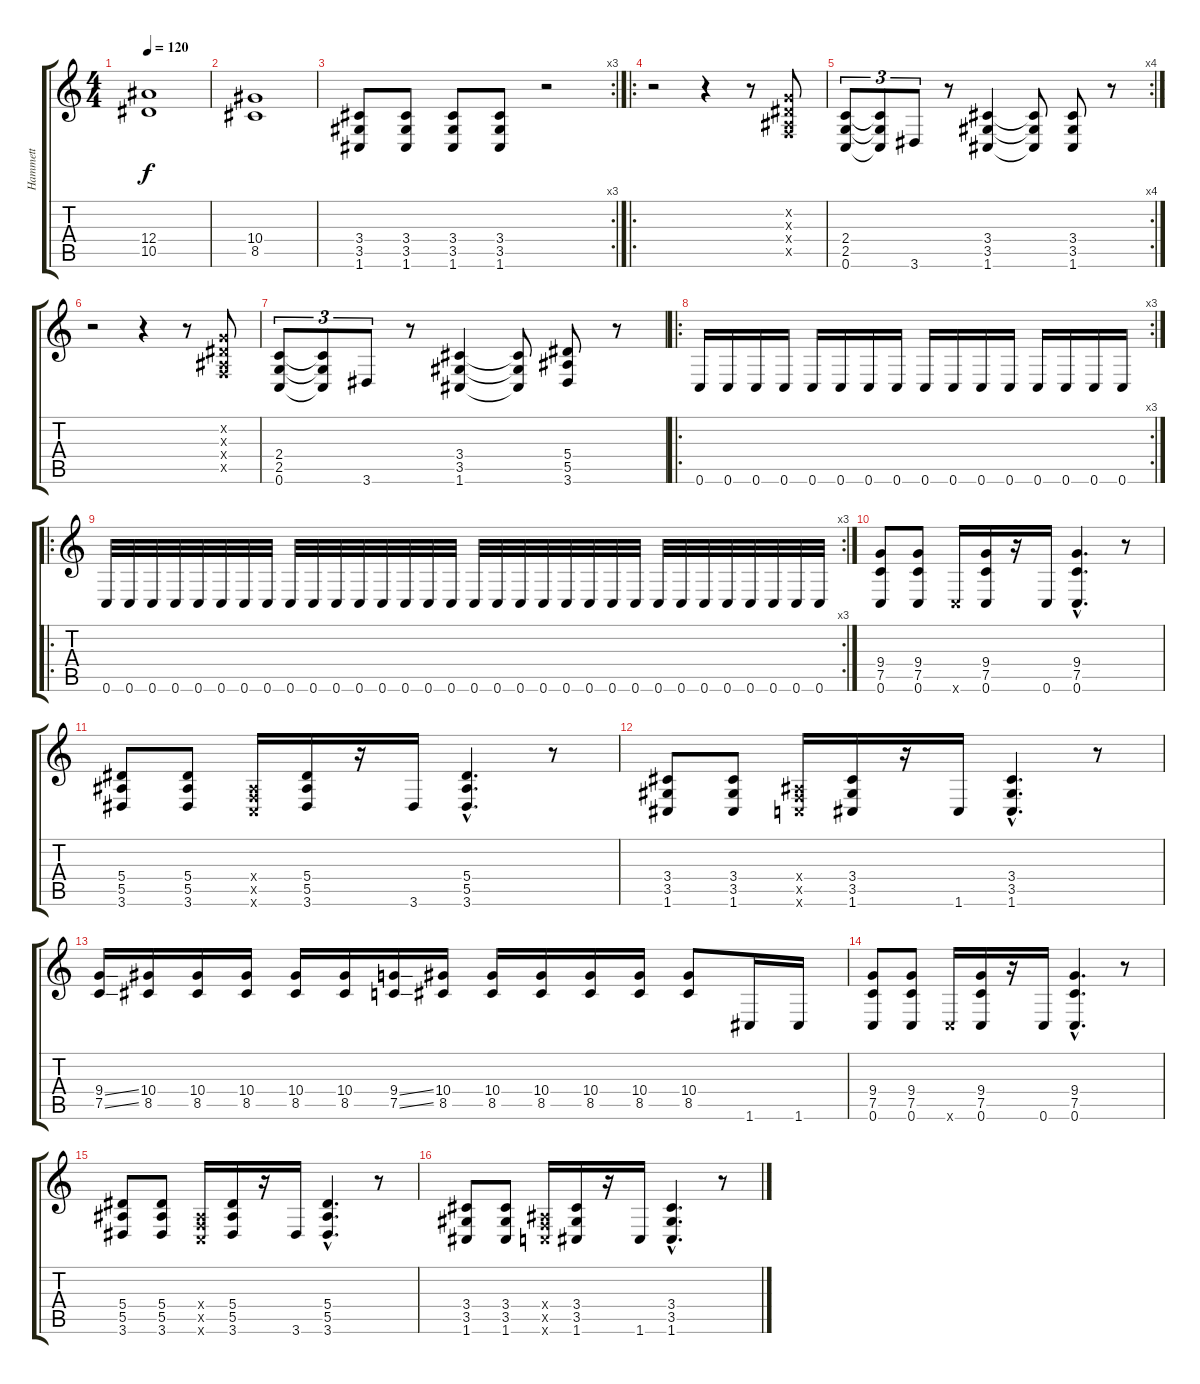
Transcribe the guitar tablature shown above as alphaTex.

\track ("Hammett" "Hammett") {instrument distortionguitar}
\staff {score tabs}
\tuning (C4 G3 Eb3 Bb2 F2 C2) {hide}
\ts (4 4)
\tempo 120
\clef g2
\ks c
(12.4 10.5).1{dy f} |
(10.4 8.5).1 |
\rc 3
(3.4 3.5 1.6).8 (3.4 3.5 1.6).8 (3.4 3.5 1.6).8 (3.4 3.5 1.6).8 r.2 |
\ro
r.2 r.4 r.8 (0.2{x} 0.3{x} 0.4{x} 0.5{x}).8 |
\rc 4
(2.4 2.5 0.6).8{tu (3 2)} (2.4{t} 2.5{t} 0.6{t}).8{tu (3 2)} 3.6.8{tu (3 2)} r.8 (3.4 3.5 1.6).4 (3.4{t} 3.5{t} 1.6{t}).8 (3.4 3.5 1.6).8 r.8 |
r.2 r.4 r.8 (0.2{x} 0.3{x} 0.4{x} 0.5{x}).8 |
(2.4 2.5 0.6).8{tu (3 2)} (2.4{t} 2.5{t} 0.6{t}).8{tu (3 2)} 3.6.8{tu (3 2)} r.8 (3.4 3.5 1.6).4 (3.4{t} 3.5{t} 1.6{t}).8 (5.4 5.5 3.6).8 r.8 |
\ro
\rc 3
0.6.16 0.6.16 0.6.16 0.6.16 0.6.16 0.6.16 0.6.16 0.6.16 0.6.16 0.6.16 0.6.16 0.6.16 0.6.16 0.6.16 0.6.16 0.6.16 |
\ro
\rc 3
0.6.32 0.6.32 0.6.32 0.6.32 0.6.32 0.6.32 0.6.32 0.6.32 0.6.32 0.6.32 0.6.32 0.6.32 0.6.32 0.6.32 0.6.32 0.6.32 0.6.32 0.6.32 0.6.32 0.6.32 0.6.32 0.6.32 0.6.32 0.6.32 0.6.32 0.6.32 0.6.32 0.6.32 0.6.32 0.6.32 0.6.32 0.6.32 |
(9.4 7.5 0.6).8 (9.4 7.5 0.6).8 0.6{x}.16 (9.4 7.5 0.6).16 r.16 0.6.16 (9.4{hac} 7.5{hac} 0.6{hac}).4{d} r.8 |
(5.4 5.5 3.6).8 (5.4 5.5 3.6).8 (0.4{x} 0.5{x} 0.6{x}).16 (5.4 5.5 3.6).16 r.16 3.6.16 (5.4{hac} 5.5{hac} 3.6{hac}).4{d} r.8 |
(3.4 3.5 1.6).8 (3.4 3.5 1.6).8 (0.4{x} 0.5{x} 0.6{x}).16 (3.4 3.5 1.6).16 r.16 1.6.16 (3.4{hac} 3.5{hac} 1.6{hac}).4{d} r.8 |
(9.4{ss} 7.5{ss}).16 (10.4 8.5).16 (10.4 8.5).16 (10.4 8.5).16 (10.4 8.5).16 (10.4 8.5).16 (9.4{ss} 7.5{ss}).16 (10.4 8.5).16 (10.4 8.5).16 (10.4 8.5).16 (10.4 8.5).16 (10.4 8.5).16 (10.4 8.5).8 1.6.16 1.6.16 |
(9.4 7.5 0.6).8 (9.4 7.5 0.6).8 0.6{x}.16 (9.4 7.5 0.6).16 r.16 0.6.16 (9.4{hac} 7.5{hac} 0.6{hac}).4{d} r.8 |
(5.4 5.5 3.6).8 (5.4 5.5 3.6).8 (0.4{x} 0.5{x} 0.6{x}).16 (5.4 5.5 3.6).16 r.16 3.6.16 (5.4{hac} 5.5{hac} 3.6{hac}).4{d} r.8 |
(3.4 3.5 1.6).8 (3.4 3.5 1.6).8 (0.4{x} 0.5{x} 0.6{x}).16 (3.4 3.5 1.6).16 r.16 1.6.16 (3.4{hac} 3.5{hac} 1.6{hac}).4{d} r.8
